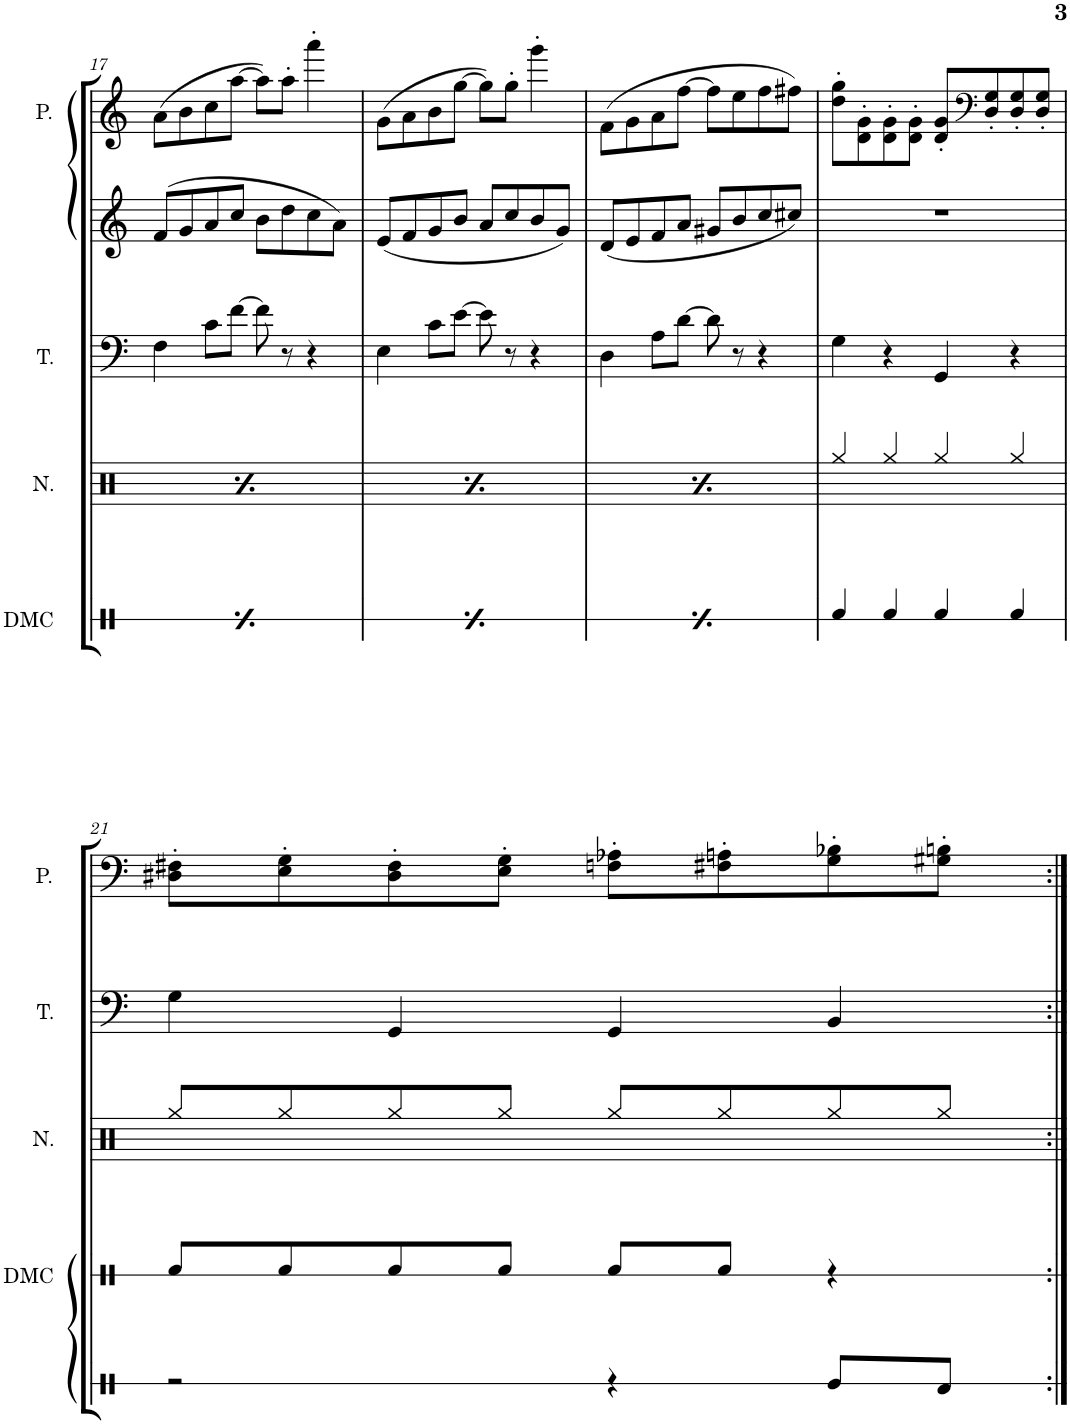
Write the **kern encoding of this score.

**kern	**kern	**kern	**kern	**kern
*part5	*part4	*part3	*part2	*part1
*staff5	*staff4	*staff3	*staff2	*staff1
*I"DMC	*I"Noise	*I"Triangle	*I"Square Synthesizer	*I"Pulse
*I'DMC	*I'N.	*I'T.	*	*I'P.
!!LO:PB:g=z
*clefX	*clefX	*clefF4	*clefG2	*clefG2
*k[]	*k[]	*k[]	*k[]	*k[]
*M4/4	*M4/4	*M4/4	*M4/4	*M4/4
*met(c)	*met(c)	*met(c)	*met(c)	*met(c)
=17	=17	=17	=17	=17
4Rf/	4Rcc/	4F\	(8f/L	(8a\L
.	.	.	8g/	8b\
8r	8r	8c\L	8a/	8cc\
8Rf/	8Rcc/	[8f\J	8cc/J	[8aa\J
4r	2r	8f\]	8b\L	8aa\L])
.	.	8r	8dd\	8aa'\J
8Rf/L	.	4r	8cc\	4aaa'\
8Rf/J	.	.	8a\J)	.
=18	=18	=18	=18	=18
4Rf/	4Rcc/	4E\	(8e/L	(8g\L
.	.	.	8f/	8a\
8r	8r	8c\L	8g/	8b\
8Rf/	8Rcc/	[8e\J	8b/J	[8gg\J
4r	2r	8e\]	8a/L	8gg\L])
.	.	8r	8cc/	8gg'\J
8Rf/L	.	4r	8b/	4ggg'\
8Rf/J	.	.	8g/J)	.
=19	=19	=19	=19	=19
4Rf/	4Rcc/	4D\	(8d/L	(8f\L
.	.	.	8e/	8g\
8r	8r	8A\L	8f/	8a\
8Rf/	8Rcc/	[8d\J	8a/J	[8ff\J
4r	2r	8d\]	8g#X/L	8ff\L]
.	.	8r	8b/	8ee\
8Rf/L	.	4r	8cc/	8ff\
8Rf/J	.	.	8cc#X/J)	8ff#X\J)
=20	=20	=20	=20	=20
4Rf/	4Rgg/	4G\	1r	8dd\' 8gg\'L
.	.	.	.	8d\' 8g\'
4Rf/	4Rgg/	4r	.	8d\' 8g\'
.	.	.	.	8d\' 8g\'J
4Rf/	4Rgg/	4GG/	.	8d/' 8g/'L
*	*	*	*	*clefF4
.	.	.	.	8D/' 8G/'
4Rf/	4Rgg/	4r	.	8D/' 8G/'
.	.	.	.	8D/' 8G/'J
!!LO:LB:g=z
=21	=21	=21	=21	=21
8Rf/L	8Rgg/L	4G\	1r	8D#X\' 8F#X\'L
8Rf/	8Rgg/	.	.	8E\' 8G\'
8Rf/	8Rgg/	4GG/	.	8D#\' 8F#\'
8Rf/J	8Rgg/J	.	.	8E\' 8G\'J
8Rf/L	8Rgg/L	4GG/	.	8Fn\' 8A-X\'L
8Rf/J	8Rgg/	.	.	8F#X\' 8An\'
4r	8Rgg/	4BB/	.	8G\' 8B-X\'
.	8Rgg/J	.	.	8G#X\' 8Bn\'J
=:|!	=:|!	=:|!	=:|!	=:|!
*-	*-	*-	*-	*-
